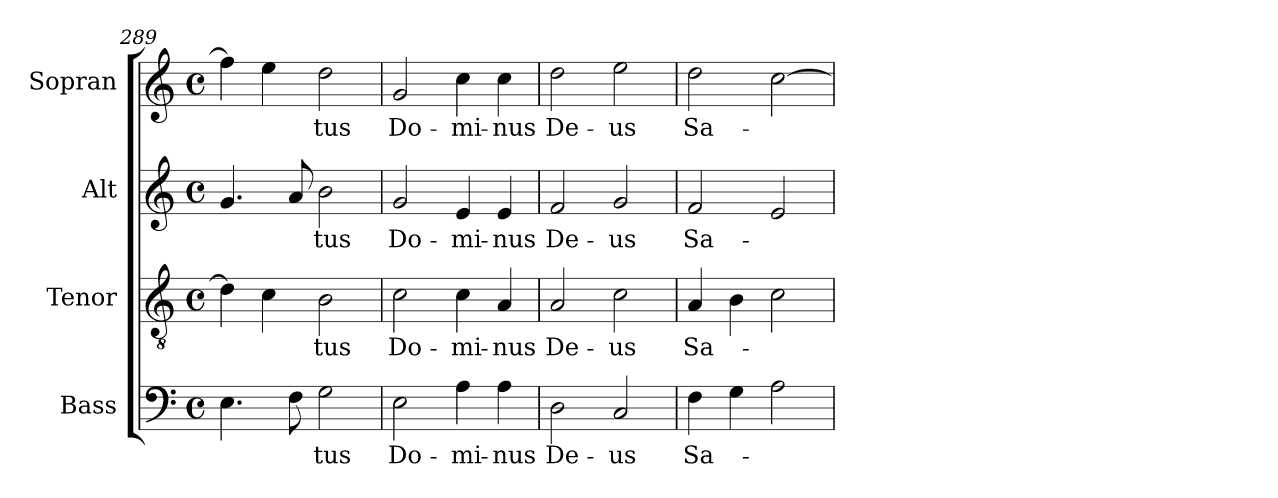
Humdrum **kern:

**kern	**text	**kern	**text	**kern	**text	**kern	**text
*part4	*part4	*part3	*part3	*part2	*part2	*part1	*part1
*staff4	*staff4	*staff3	*staff3	*staff2	*staff2	*staff1	*staff1
*I"Bass	*	*I"Tenor	*	*I"Alt	*	*I"Sopran	*
*I'B.	*	*I'T.	*	*I'A.	*	*I'S.	*
*clefF4	*	*clefGv2	*	*clefG2	*	*clefG2	*
*k[]	*	*k[]	*	*k[]	*	*k[]	*
*C:	*	*C:	*	*C:	*	*C:	*
*M4/4	*	*M4/4	*	*M4/4	*	*M4/4	*
*met(c)	*	*met(c)	*	*met(c)	*	*met(c)	*
=289	=289	=289	=289	=289	=289	=289	=289
4.E\	.	4d\]	.	4.g/	.	4ff\]	.
.	.	4c\	.	.	.	4ee\	.
8F\	.	.	.	8a/	.	.	.
!	!LO:LY:b	!	!LO:LY:b	!	!LO:LY:b	!	!LO:LY:b
2G\	-tus	2B\	-tus	2b\	-tus	2dd\	-tus
=290	=290	=290	=290	=290	=290	=290	=290
!	!LO:LY:b	!	!LO:LY:b	!	!LO:LY:b	!	!LO:LY:b
2E\	Do-	2c\	Do-	2g/	Do-	2g/	Do-
!	!LO:LY:b	!	!LO:LY:b	!	!LO:LY:b	!	!LO:LY:b
4A\	-mi-	4c\	-mi-	4e/	-mi-	4cc\	-mi-
!	!LO:LY:b	!	!LO:LY:b	!	!LO:LY:b	!	!LO:LY:b
4A\	-nus	4A/	-nus	4e/	-nus	4cc\	-nus
=291	=291	=291	=291	=291	=291	=291	=291
!	!LO:LY:b	!	!LO:LY:b	!	!LO:LY:b	!	!LO:LY:b
2D\	De-	2A/	De-	2f/	De-	2dd\	De-
!	!LO:LY:b	!	!LO:LY:b	!	!LO:LY:b	!	!LO:LY:b
2C/	-us	2c\	-us	2g/	-us	2ee\	-us
=292	=292	=292	=292	=292	=292	=292	=292
!	!LO:LY:b	!	!LO:LY:b	!	!LO:LY:b	!	!LO:LY:b
4F\	Sa-	4A/	Sa-	2f/	Sa-	2dd\	Sa-
4G\	.	4B\	.	.	.	.	.
2A\	.	2c\	.	2e/	.	[2cc\	.
=	=	=	=	=	=	=	=
*-	*-	*-	*-	*-	*-	*-	*-
